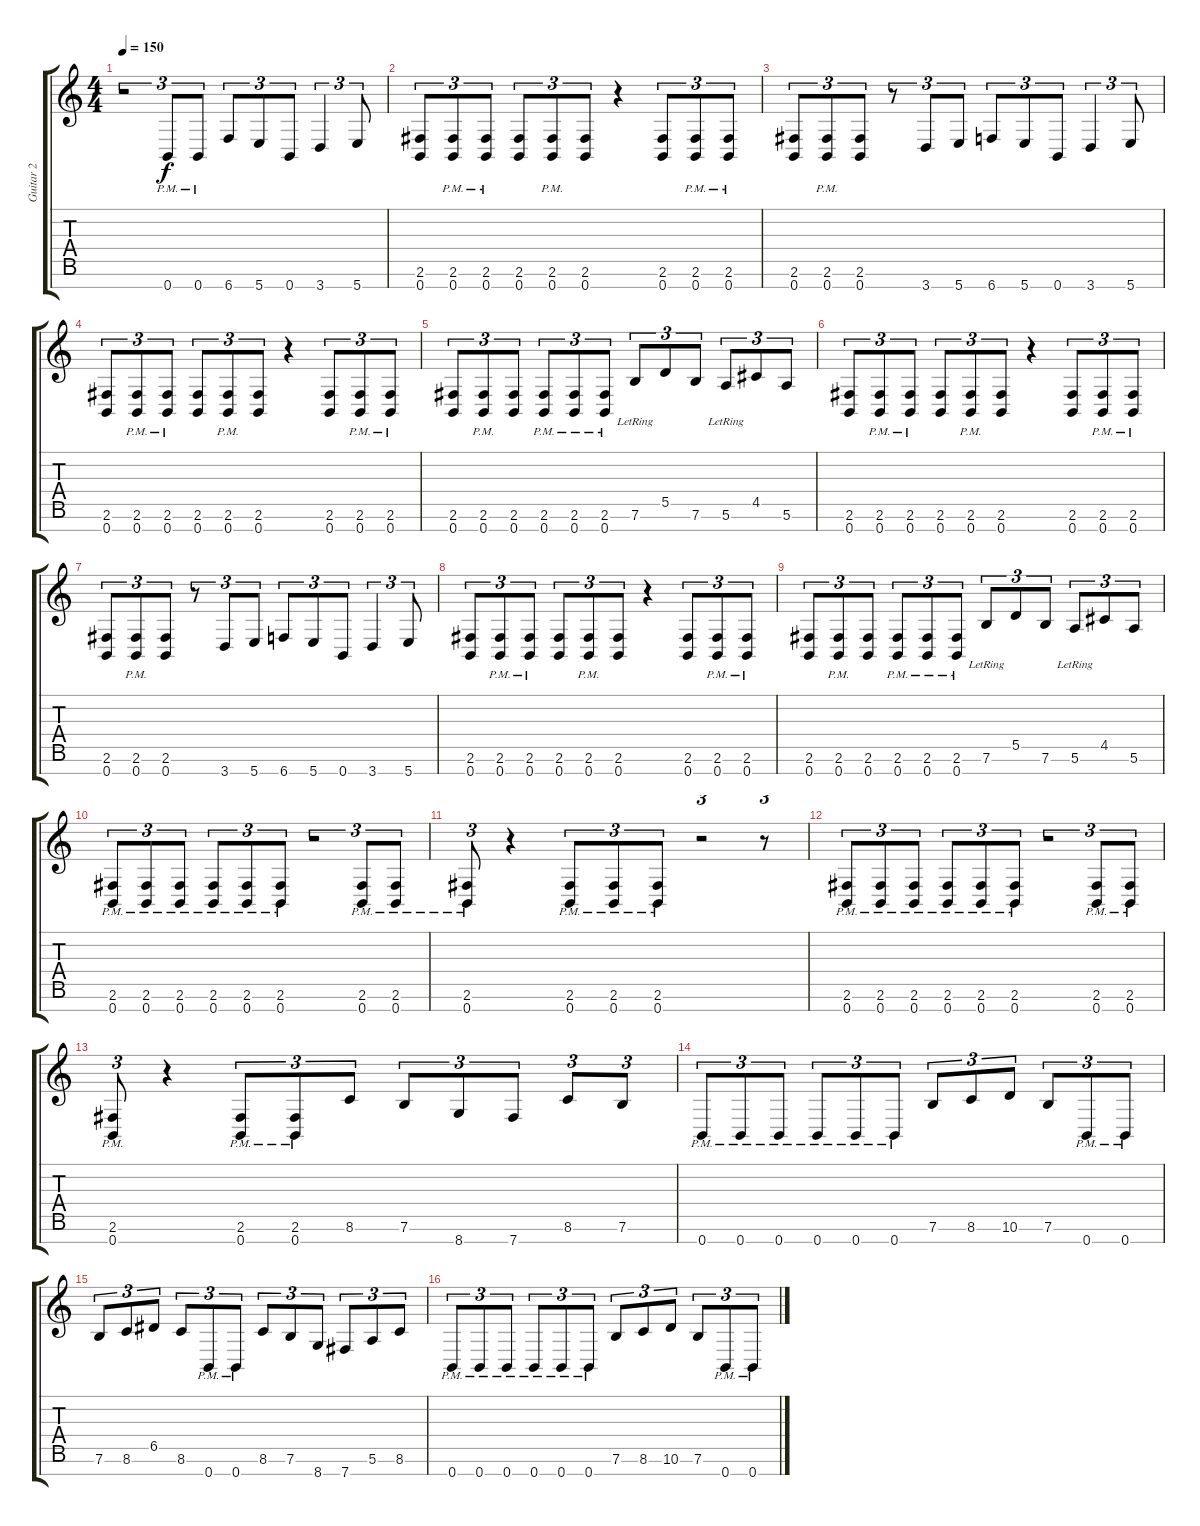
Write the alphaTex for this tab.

\track ("Guitar 2" "Guitar 2") {instrument distortionguitar}
\staff {score tabs}
\tuning (E4 B3 G3 D3 A2 E2 B1) {hide}
\ts (4 4)
\tempo 150
\clef g2
\ks c
r.2{tu (3 2) dy f} 0.7{pm}.8{tu (3 2)} 0.7{pm}.8{tu (3 2)} 6.7.8{tu (3 2)} 5.7.8{tu (3 2)} 0.7.8{tu (3 2)} 3.7.4{tu (3 2)} 5.7.8{tu (3 2)} |
(2.6 0.7).8{tu (3 2)} (2.6{pm} 0.7{pm}).8{tu (3 2)} (2.6{pm} 0.7{pm}).8{tu (3 2)} (2.6 0.7).8{tu (3 2)} (2.6{pm} 0.7{pm}).8{tu (3 2)} (2.6 0.7).8{tu (3 2)} r.4 (2.6 0.7).8{tu (3 2)} (2.6{pm} 0.7{pm}).8{tu (3 2)} (2.6{pm} 0.7{pm}).8{tu (3 2)} |
(2.6 0.7).8{tu (3 2)} (2.6{pm} 0.7{pm}).8{tu (3 2)} (2.6 0.7).8{tu (3 2)} r.8{tu (3 2)} 3.7.8{tu (3 2)} 5.7.8{tu (3 2)} 6.7.8{tu (3 2)} 5.7.8{tu (3 2)} 0.7.8{tu (3 2)} 3.7.4{tu (3 2)} 5.7.8{tu (3 2)} |
(2.6 0.7).8{tu (3 2)} (2.6{pm} 0.7{pm}).8{tu (3 2)} (2.6{pm} 0.7{pm}).8{tu (3 2)} (2.6 0.7).8{tu (3 2)} (2.6{pm} 0.7{pm}).8{tu (3 2)} (2.6 0.7).8{tu (3 2)} r.4 (2.6 0.7).8{tu (3 2)} (2.6{pm} 0.7{pm}).8{tu (3 2)} (2.6{pm} 0.7{pm}).8{tu (3 2)} |
(2.6 0.7).8{tu (3 2)} (2.6{pm} 0.7{pm}).8{tu (3 2)} (2.6 0.7).8{tu (3 2)} (2.6{pm} 0.7{pm}).8{tu (3 2)} (2.6{pm} 0.7{pm}).8{tu (3 2)} (2.6{pm} 0.7{pm}).8{tu (3 2)} 7.6{lr}.8{tu (3 2)} 5.5.8{tu (3 2)} 7.6.8{tu (3 2)} 5.6{lr}.8{tu (3 2)} 4.5.8{tu (3 2)} 5.6.8{tu (3 2)} |
(2.6 0.7).8{tu (3 2)} (2.6{pm} 0.7{pm}).8{tu (3 2)} (2.6{pm} 0.7{pm}).8{tu (3 2)} (2.6 0.7).8{tu (3 2)} (2.6{pm} 0.7{pm}).8{tu (3 2)} (2.6 0.7).8{tu (3 2)} r.4 (2.6 0.7).8{tu (3 2)} (2.6{pm} 0.7{pm}).8{tu (3 2)} (2.6{pm} 0.7{pm}).8{tu (3 2)} |
(2.6 0.7).8{tu (3 2)} (2.6{pm} 0.7{pm}).8{tu (3 2)} (2.6 0.7).8{tu (3 2)} r.8{tu (3 2)} 3.7.8{tu (3 2)} 5.7.8{tu (3 2)} 6.7.8{tu (3 2)} 5.7.8{tu (3 2)} 0.7.8{tu (3 2)} 3.7.4{tu (3 2)} 5.7.8{tu (3 2)} |
(2.6 0.7).8{tu (3 2)} (2.6{pm} 0.7{pm}).8{tu (3 2)} (2.6{pm} 0.7{pm}).8{tu (3 2)} (2.6 0.7).8{tu (3 2)} (2.6{pm} 0.7{pm}).8{tu (3 2)} (2.6 0.7).8{tu (3 2)} r.4 (2.6 0.7).8{tu (3 2)} (2.6{pm} 0.7{pm}).8{tu (3 2)} (2.6{pm} 0.7{pm}).8{tu (3 2)} |
(2.6 0.7).8{tu (3 2)} (2.6{pm} 0.7{pm}).8{tu (3 2)} (2.6 0.7).8{tu (3 2)} (2.6{pm} 0.7{pm}).8{tu (3 2)} (2.6{pm} 0.7{pm}).8{tu (3 2)} (2.6{pm} 0.7{pm}).8{tu (3 2)} 7.6{lr}.8{tu (3 2)} 5.5.8{tu (3 2)} 7.6.8{tu (3 2)} 5.6{lr}.8{tu (3 2)} 4.5.8{tu (3 2)} 5.6.8{tu (3 2)} |
(2.6{pm} 0.7{pm}).8{tu (3 2)} (2.6{pm} 0.7{pm}).8{tu (3 2)} (2.6{pm} 0.7{pm}).8{tu (3 2)} (2.6{pm} 0.7{pm}).8{tu (3 2)} (2.6{pm} 0.7{pm}).8{tu (3 2)} (2.6{pm} 0.7{pm}).8{tu (3 2)} r.2{tu (3 2)} (2.6{pm} 0.7{pm}).8{tu (3 2)} (2.6{pm} 0.7{pm}).8{tu (3 2)} |
(2.6{pm} 0.7{pm}).8{tu (3 2)} r.4 (2.6{pm} 0.7{pm}).8{tu (3 2)} (2.6{pm} 0.7{pm}).8{tu (3 2)} (2.6{pm} 0.7{pm}).8{tu (3 2)} r.2{tu (3 2)} r.8{tu (3 2)} |
(2.6{pm} 0.7{pm}).8{tu (3 2)} (2.6{pm} 0.7{pm}).8{tu (3 2)} (2.6{pm} 0.7{pm}).8{tu (3 2)} (2.6{pm} 0.7{pm}).8{tu (3 2)} (2.6{pm} 0.7{pm}).8{tu (3 2)} (2.6{pm} 0.7{pm}).8{tu (3 2)} r.2{tu (3 2)} (2.6{pm} 0.7{pm}).8{tu (3 2)} (2.6{pm} 0.7{pm}).8{tu (3 2)} |
(2.6{pm} 0.7{pm}).8{tu (3 2)} r.4 (2.6{pm} 0.7{pm}).8{tu (3 2)} (2.6{pm} 0.7{pm}).8{tu (3 2)} 8.6.8{tu (3 2)} 7.6.8{tu (3 2)} 8.7.8{tu (3 2)} 7.7.8{tu (3 2)} 8.6.8{tu (3 2)} 7.6.8{tu (3 2)} |
0.7{pm}.8{tu (3 2)} 0.7{pm}.8{tu (3 2)} 0.7{pm}.8{tu (3 2)} 0.7{pm}.8{tu (3 2)} 0.7{pm}.8{tu (3 2)} 0.7{pm}.8{tu (3 2)} 7.6.8{tu (3 2)} 8.6.8{tu (3 2)} 10.6.8{tu (3 2)} 7.6.8{tu (3 2)} 0.7{pm}.8{tu (3 2)} 0.7{pm}.8{tu (3 2)} |
7.6.8{tu (3 2)} 8.6.8{tu (3 2)} 6.5.8{tu (3 2)} 8.6.8{tu (3 2)} 0.7{pm}.8{tu (3 2)} 0.7{pm}.8{tu (3 2)} 8.6.8{tu (3 2)} 7.6.8{tu (3 2)} 8.7.8{tu (3 2)} 7.7.8{tu (3 2)} 5.6.8{tu (3 2)} 8.6.8{tu (3 2)} |
0.7{pm}.8{tu (3 2)} 0.7{pm}.8{tu (3 2)} 0.7{pm}.8{tu (3 2)} 0.7{pm}.8{tu (3 2)} 0.7{pm}.8{tu (3 2)} 0.7{pm}.8{tu (3 2)} 7.6.8{tu (3 2)} 8.6.8{tu (3 2)} 10.6.8{tu (3 2)} 7.6.8{tu (3 2)} 0.7{pm}.8{tu (3 2)} 0.7{pm}.8{tu (3 2)}
